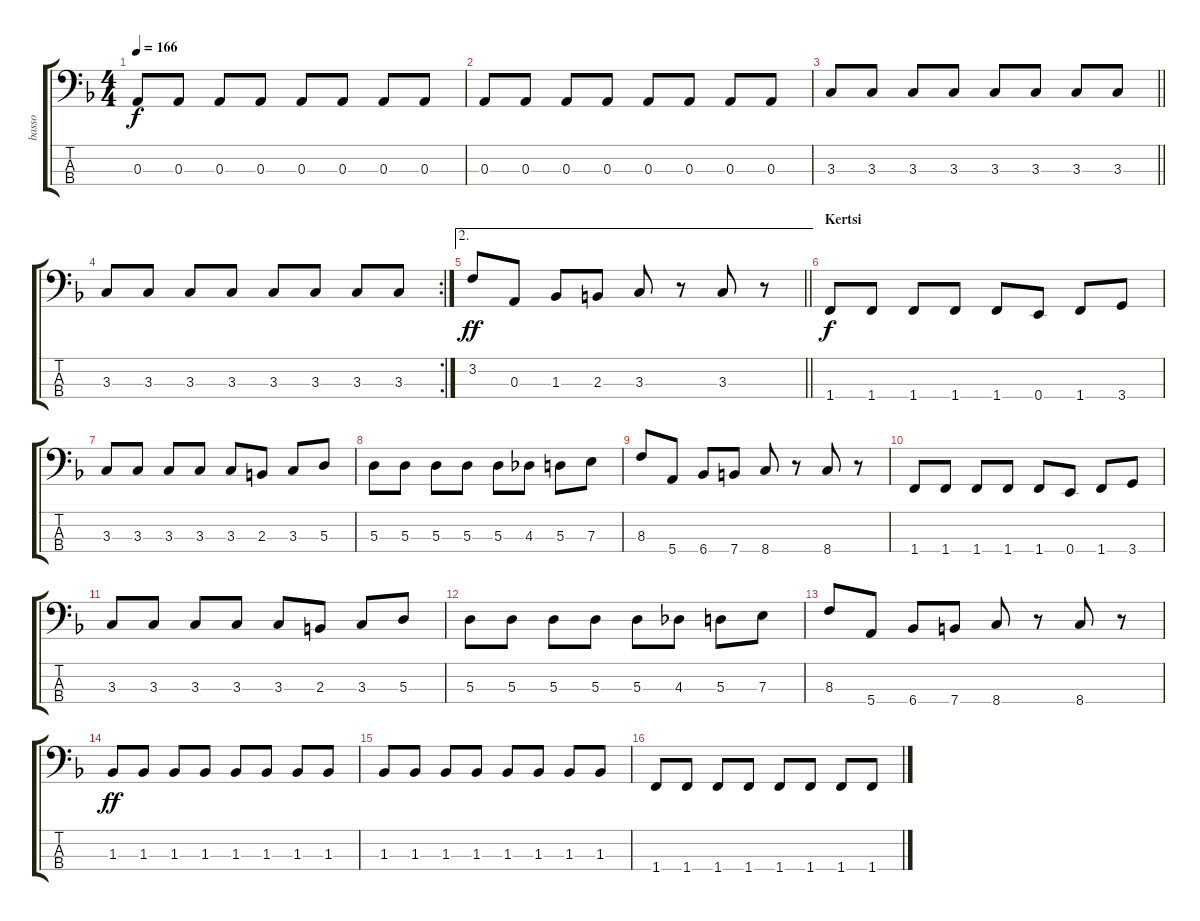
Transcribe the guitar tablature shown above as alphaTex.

\track ("basso" "basso") {instrument electricbassfinger}
\staff {score tabs}
\tuning (G2 D2 A1 E1) {hide}
\ts (4 4)
\tempo 166
\clef f4
\ks f
0.3.8{dy f} 0.3.8 0.3.8 0.3.8 0.3.8 0.3.8 0.3.8 0.3.8 |
0.3.8 0.3.8 0.3.8 0.3.8 0.3.8 0.3.8 0.3.8 0.3.8 |
\barLineRight lightlight
3.3.8 3.3.8 3.3.8 3.3.8 3.3.8 3.3.8 3.3.8 3.3.8 |
\rc 2
3.3.8 3.3.8 3.3.8 3.3.8 3.3.8 3.3.8 3.3.8 3.3.8 |
\ae 2
\barLineRight lightlight
3.2.8{dy ff} 0.3.8 1.3.8 2.3.8 3.3.8 r.8 3.3.8 r.8 |
\section ("" "Kertsi")
1.4.8{dy f} 1.4.8 1.4.8 1.4.8 1.4.8 0.4.8 1.4.8 3.4.8 |
3.3.8 3.3.8 3.3.8 3.3.8 3.3.8 2.3.8 3.3.8 5.3.8 |
5.3.8 5.3.8 5.3.8 5.3.8 5.3.8 4.3.8 5.3.8 7.3.8 |
8.3.8 5.4.8 6.4.8 7.4.8 8.4.8 r.8 8.4.8 r.8 |
1.4.8 1.4.8 1.4.8 1.4.8 1.4.8 0.4.8 1.4.8 3.4.8 |
3.3.8 3.3.8 3.3.8 3.3.8 3.3.8 2.3.8 3.3.8 5.3.8 |
5.3.8 5.3.8 5.3.8 5.3.8 5.3.8 4.3.8 5.3.8 7.3.8 |
8.3.8 5.4.8 6.4.8 7.4.8 8.4.8 r.8 8.4.8 r.8 |
1.3.8{dy ff} 1.3.8 1.3.8 1.3.8 1.3.8 1.3.8 1.3.8 1.3.8 |
1.3.8 1.3.8 1.3.8 1.3.8 1.3.8 1.3.8 1.3.8 1.3.8 |
1.4.8 1.4.8 1.4.8 1.4.8 1.4.8 1.4.8 1.4.8 1.4.8
